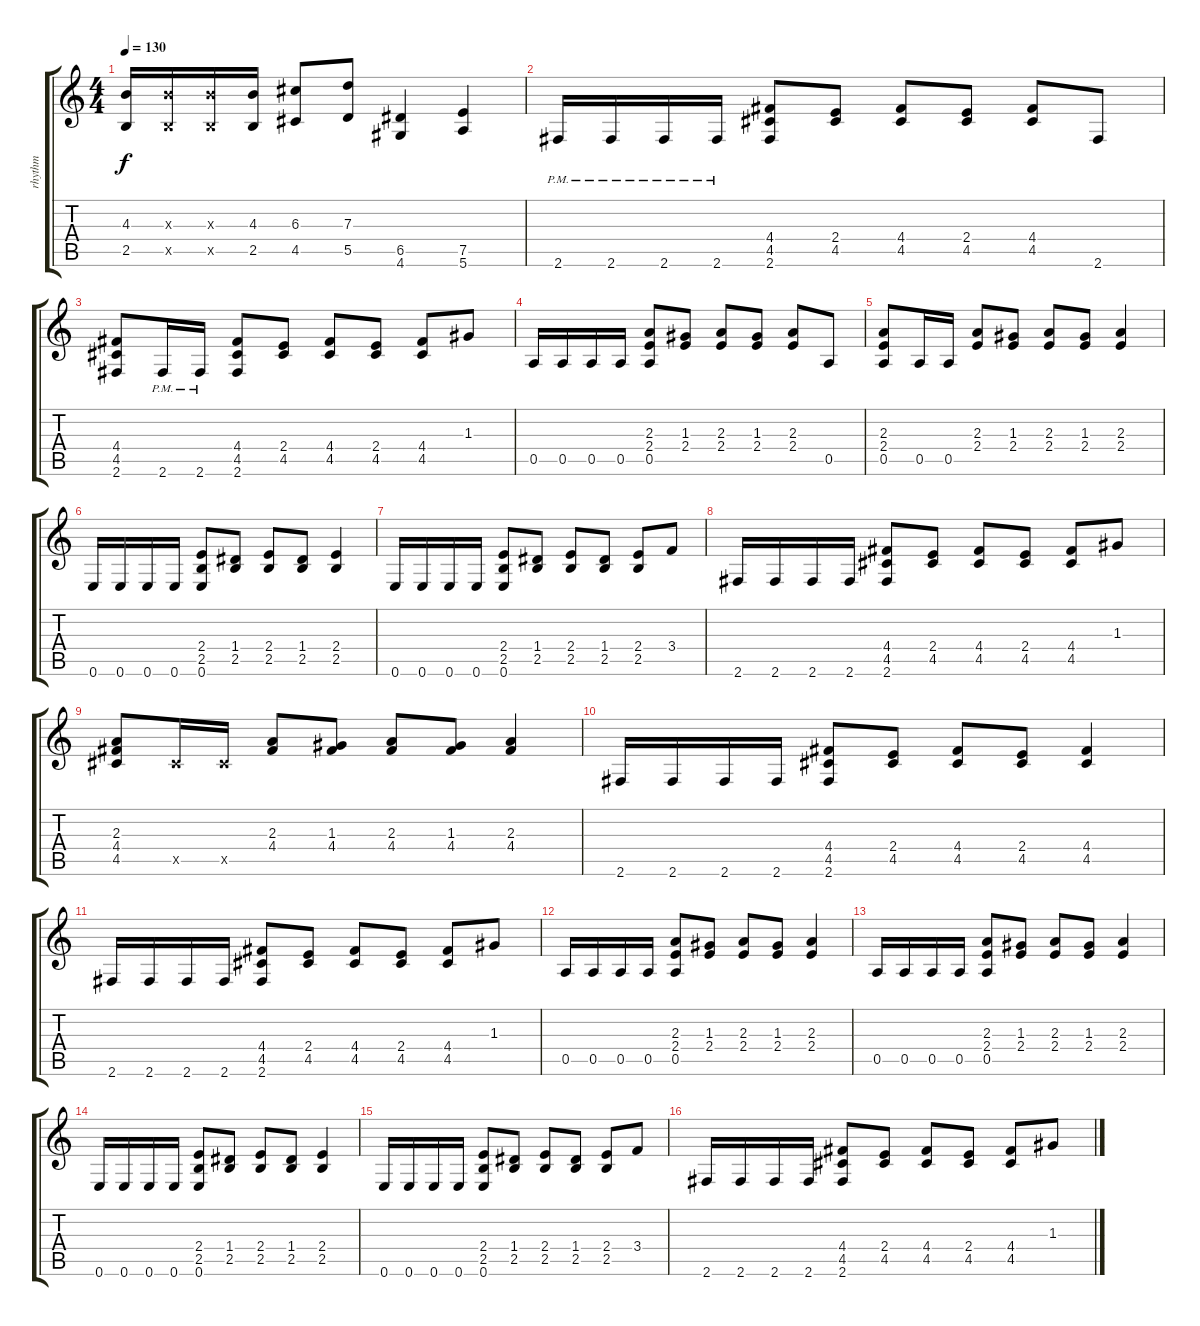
\track ("rhythm" "rhythm") {solo instrument distortionguitar}
\staff {score tabs}
\tuning (E4 B3 G3 D3 A2 E2) {hide}
\ts (4 4)
\tempo 130
\clef g2
\ks c
(4.3 2.5).16{dy f} (4.3{x} 2.5{x}).16 (4.3{x} 2.5{x}).16 (4.3 2.5).16 (6.3 4.5).8 (7.3 5.5).8 (6.5 4.6).4 (7.5 5.6).4 |
2.6{pm}.16 2.6{pm}.16 2.6{pm}.16 2.6{pm}.16 (4.4 4.5 2.6).8 (2.4 4.5).8 (4.4 4.5).8 (2.4 4.5).8 (4.4 4.5).8 2.6.8 |
(4.4 4.5 2.6).8 2.6{pm}.16 2.6{pm}.16 (4.4 4.5 2.6).8 (2.4 4.5).8 (4.4 4.5).8 (2.4 4.5).8 (4.4 4.5).8 1.3.8 |
0.5.16 0.5.16 0.5.16 0.5.16 (2.3 2.4 0.5).8 (1.3 2.4).8 (2.3 2.4).8 (1.3 2.4).8 (2.3 2.4).8 0.5.8 |
(2.3 2.4 0.5).8 0.5.16 0.5.16 (2.3 2.4).8 (1.3 2.4).8 (2.3 2.4).8 (1.3 2.4).8 (2.3 2.4).4 |
0.6.16 0.6.16 0.6.16 0.6.16 (2.4 2.5 0.6).8 (1.4 2.5).8 (2.4 2.5).8 (1.4 2.5).8 (2.4 2.5).4 |
0.6.16 0.6.16 0.6.16 0.6.16 (2.4 2.5 0.6).8 (1.4 2.5).8 (2.4 2.5).8 (1.4 2.5).8 (2.4 2.5).8 3.4.8 |
2.6.16 2.6.16 2.6.16 2.6.16 (4.4 4.5 2.6).8 (2.4 4.5).8 (4.4 4.5).8 (2.4 4.5).8 (4.4 4.5).8 1.3.8 |
(2.3 4.4 4.5).8 4.5{x}.16 4.5{x}.16 (2.3 4.4).8 (1.3 4.4).8 (2.3 4.4).8 (1.3 4.4).8 (2.3 4.4).4 |
2.6.16 2.6.16 2.6.16 2.6.16 (4.4 4.5 2.6).8 (2.4 4.5).8 (4.4 4.5).8 (2.4 4.5).8 (4.4 4.5).4 |
2.6.16 2.6.16 2.6.16 2.6.16 (4.4 4.5 2.6).8 (2.4 4.5).8 (4.4 4.5).8 (2.4 4.5).8 (4.4 4.5).8 1.3.8 |
0.5.16 0.5.16 0.5.16 0.5.16 (2.3 2.4 0.5).8 (1.3 2.4).8 (2.3 2.4).8 (1.3 2.4).8 (2.3 2.4).4 |
0.5.16 0.5.16 0.5.16 0.5.16 (2.3 2.4 0.5).8 (1.3 2.4).8 (2.3 2.4).8 (1.3 2.4).8 (2.3 2.4).4 |
0.6.16 0.6.16 0.6.16 0.6.16 (2.4 2.5 0.6).8 (1.4 2.5).8 (2.4 2.5).8 (1.4 2.5).8 (2.4 2.5).4 |
0.6.16 0.6.16 0.6.16 0.6.16 (2.4 2.5 0.6).8 (1.4 2.5).8 (2.4 2.5).8 (1.4 2.5).8 (2.4 2.5).8 3.4.8 |
2.6.16 2.6.16 2.6.16 2.6.16 (4.4 4.5 2.6).8 (2.4 4.5).8 (4.4 4.5).8 (2.4 4.5).8 (4.4 4.5).8 1.3.8
